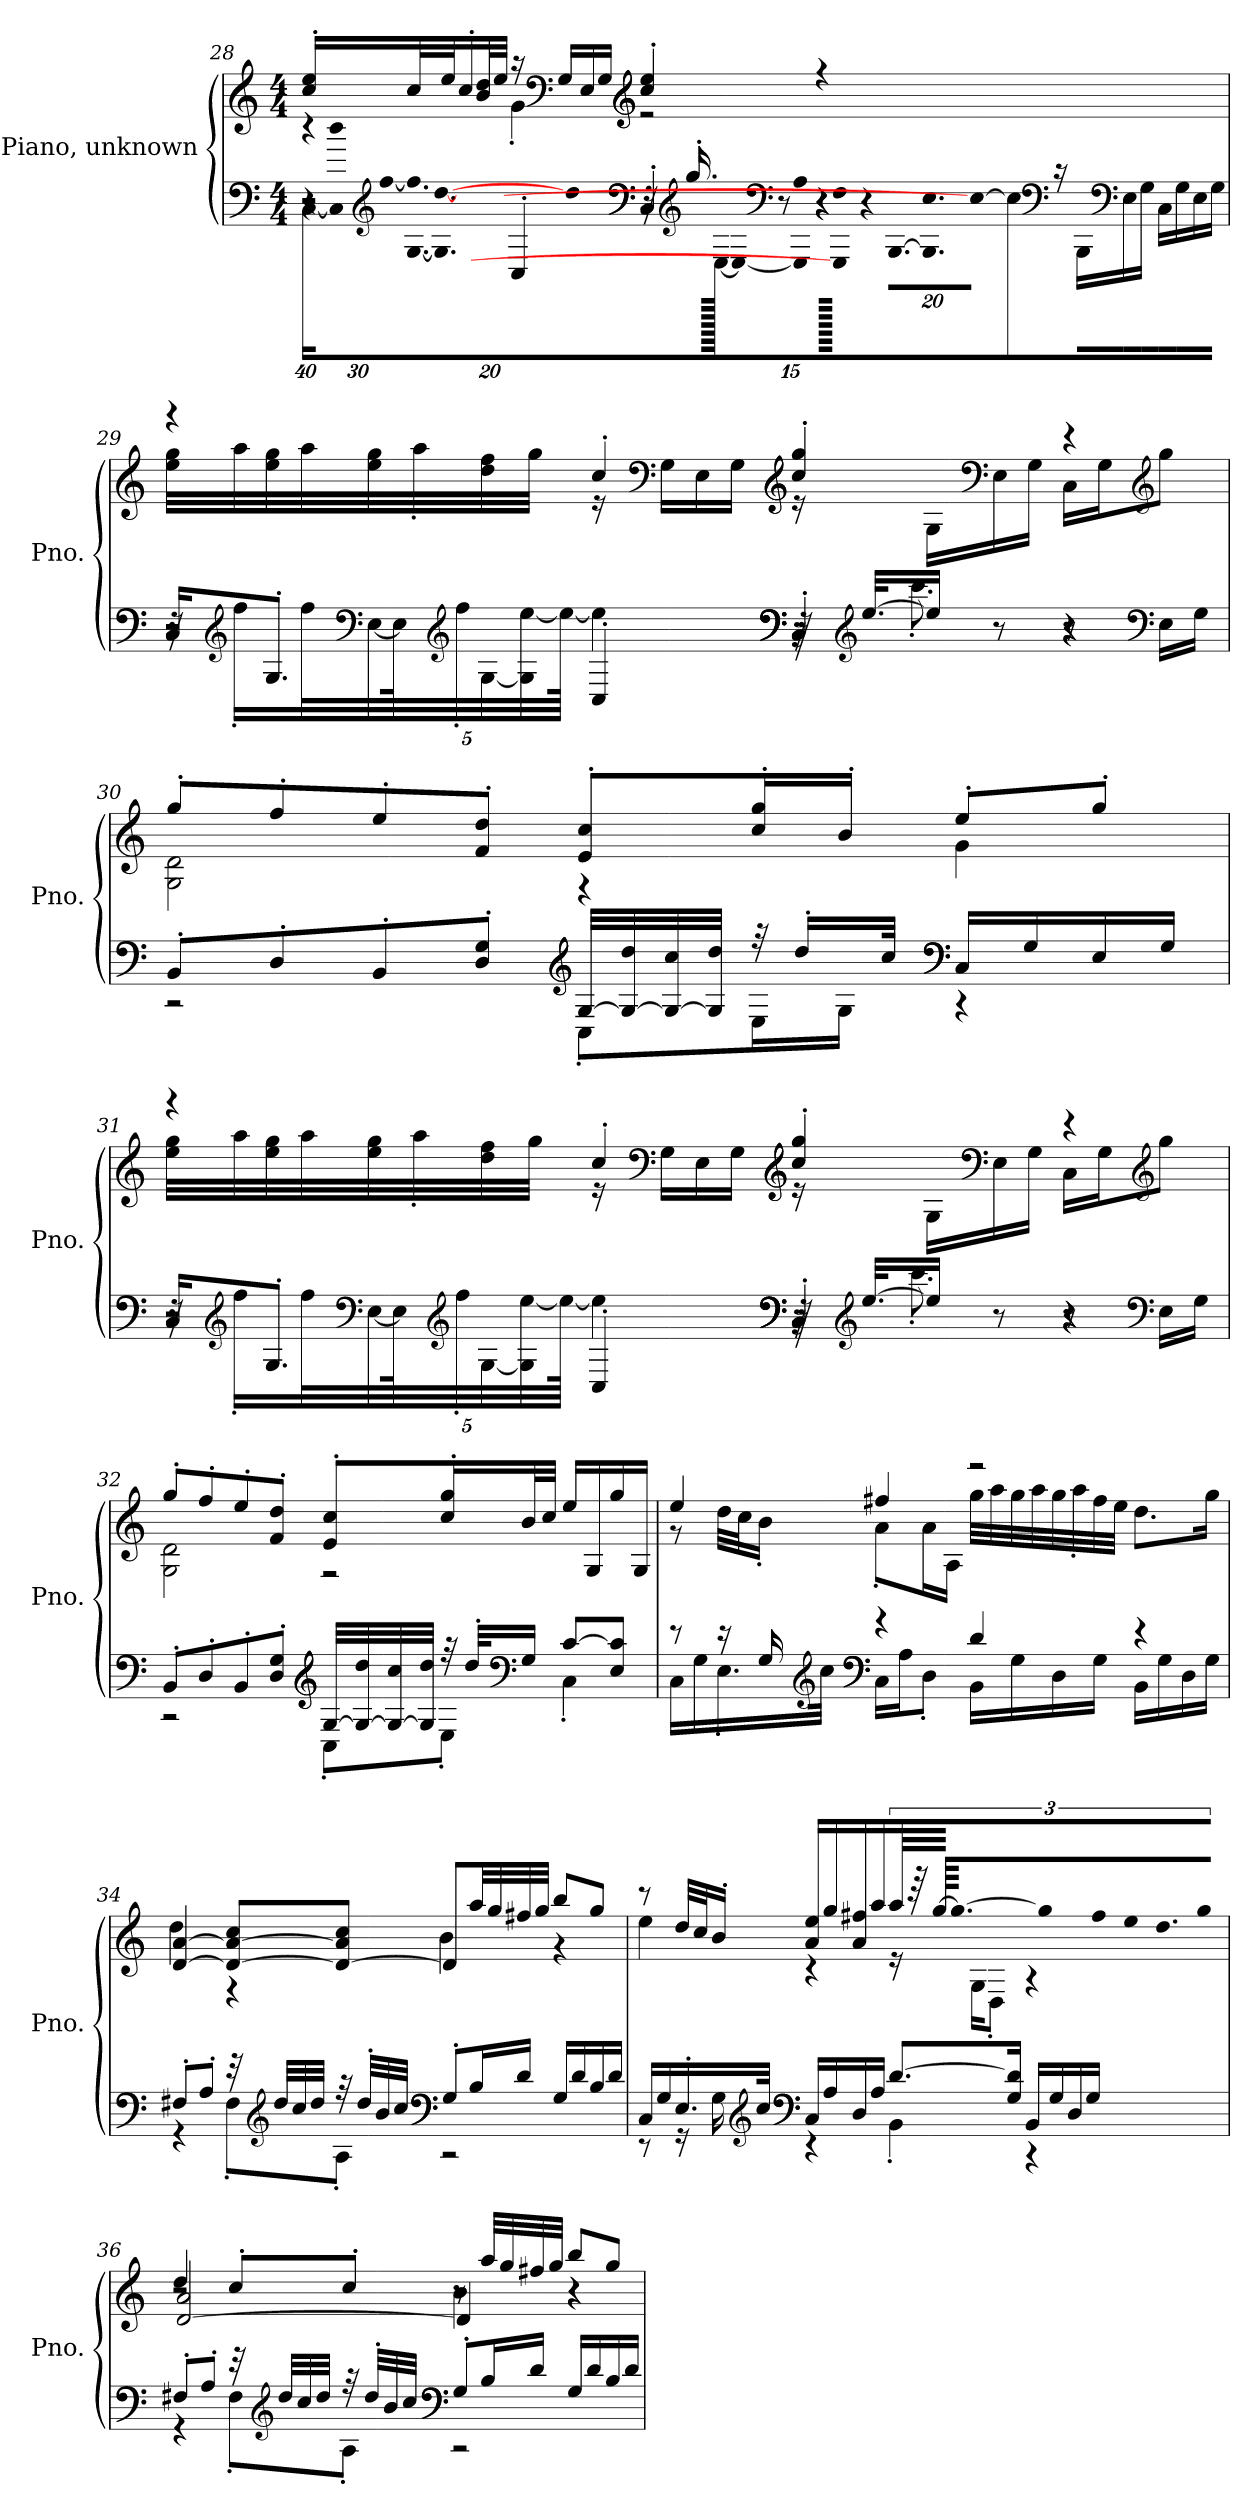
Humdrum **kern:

**kern	**kern
*part1	*part1
*staff2	*staff1
*I"Piano, unknown	*
*I'Pno.	*
!!LO:PB:g=z
*clefF4	*clefG2
*k[]	*k[]
*M4/4	*M4/4
=28	=28
*^	*
*	*Xbrackettup	*
!	!LO:N:vis=32	!
*	*^	*^
2r	[640%23C\LLL	4r	16cc/' 16ee/'LL	4r
!	!LO:N:vis=64	!	!	!
.	960%17C\] 960%17dd\L	.	.	.
*clefG2	*	*	*	*
!	!LO:N:vis=256	!	!	!
.	[1920%17ff\K	.	.	.
!	!LO:N:vis=64.	!	!	!
.	[640%17G\ 640%17ff\]	.	32cc/L	.
!	!LO:N:vis=64.	!	!	!
.	640%17G\] [640%17dd\	.	.	.
.	.	.	32ee/J	.
.	1920ryy	.	.	.
!	!LO:N:vis=256	!	!	!
.	1920%17dd\K]	.	.	.
.	[1920E\	.	16cc'/	.
.	640%11E\_	.	.	.
!	!LO:N:vis=64	!	!	!
.	960%17E\_ 960%17ff\	.	.	.
.	1920ryy	.	.	.
!	!LO:N:vis=64	!	!	!
.	960%17E\] 960%17dd\JJJJ	.	.	.
!	!LO:N:vis=128	!	!	!
.	1920%17r	.	.	.
!	!LO:N:vis=64.	!	!	!
.	[640%17G\LLLL	.	32b/ 32dd/L	.
!	!LO:N:vis=64.	!	!	!
.	640%17G\] [640%17cc\	.	.	.
.	.	.	32ee/JJJ	.
.	1920ryy	.	.	.
!	!LO:N:vis=256	!	!	!
.	1920%17cc\JJJJk_	.	.	.
.	4cc\]	4C'/	16r	4g'\
*	*	*	*clefF4	*
.	.	.	16G/LL	.
.	.	.	16E/	.
.	.	.	16G/JJ	.
*clefF4	*	*	*clefG2	*
32r	16r	4C'/	4cc/' 4ee/'	2r
*clefG2	*	*	*	*
16.gg'/	.	.	.	.
.	16G\LL	.	.	.
*clefF4	*	*	*	*
8r	16E\	.	.	.
.	16G\JJ	.	.	.
4r	16C\LL	4r	4r	.
.	16G\	.	.	.
.	16E\	.	.	.
.	16G\JJ	.	.	.
!!LO:LB:g=z	!!
=29	=29	=29	=29	=29
2r	32r	16C/KL	4r	32ee\ 32gg\LLL
*clefG2	*	*	*	*
.	16ff'\LL	.	.	32aa\
.	.	8.G'/J	.	32ee\ 32gg\
.	32ff\L	.	.	32aa\
*clefF4	*	*	*	*
.	[40E\	.	.	32ee\ 32gg\
.	80E\K]	.	.	.
.	.	.	.	32aa'\
*clefG2	*	*	*	*
.	40ff'\	.	.	.
.	[40G\	.	.	32dd\ 32ff\
.	40G\] [40ee\	.	.	.
.	.	.	.	32gg\JJJ
.	80ee\JJJk_	.	.	.
.	4ee\]	4C'/	4cc'/	16r
*	*	*	*clefF4	*
.	.	.	.	16G\LL
.	.	.	.	16E\
.	.	.	.	16G\JJ
*clefF4	*	*	*clefG2	*
64r	16r	4C'/	4cc/' 4gg/'	16r
*clefG2	*	*	*	*
[32.ee/KLL	.	.	.	.
16ee/JJ]	8.ccc'\	.	.	16G\LL
*	*	*	*clefF4	*
8r	.	.	.	16E\
.	.	.	.	16G\JJ
4r	8r	4r	4r	16C\LL
.	.	.	.	16G\J
*clefF4	*	*	*clefG2	*
.	16E\LL	.	.	8gg\J
.	16G\JJ	.	.	.
*	*v	*v	*	*
!!LO:LB:g=z	!!
=30	=30	=30	=30
8BB'/L	2r	8gg'/L	2G\ 2d\
8D'/	.	8ff'/	.
8BB'/	.	8ee'/	.
8D/' 8G/'J	.	8f/' 8dd/'J	.
*clefG2	*	*	*
[32G/LLL	8C'\L	8e/' 8cc/'L	4r
32G/_ 32dd/	.	.	.
32G/_ 32cc/	.	.	.
32G/] 32dd/JJJ	.	.	.
32r	16E\L	16cc/' 16gg/'L	.
16dd'/LL	.	.	.
.	16G\JJ	16b'/JJ	.
32cc/JJk	.	.	.
*clefF4	*	*	*
16C/LL	4r	8ee'/L	4g\
16G/	.	.	.
16E/	.	8gg'/J	.
16G/JJ	.	.	.
!!LO:LB:g=z	!!
=31	=31	=31	=31
*	*^	*	*
2r	32r	16C/KL	4r	32ee\ 32gg\LLL
*clefG2	*	*	*	*
.	16ff'\LL	.	.	32aa\
.	.	8.G'/J	.	32ee\ 32gg\
.	32ff\L	.	.	32aa\
*clefF4	*	*	*	*
.	[40E\	.	.	32ee\ 32gg\
.	80E\K]	.	.	.
.	.	.	.	32aa'\
*clefG2	*	*	*	*
.	40ff'\	.	.	.
.	[40G\	.	.	32dd\ 32ff\
.	40G\] [40ee\	.	.	.
.	.	.	.	32gg\JJJ
.	80ee\JJJk_	.	.	.
.	4ee\]	4C'/	4cc'/	16r
*	*	*	*clefF4	*
.	.	.	.	16G\LL
.	.	.	.	16E\
.	.	.	.	16G\JJ
*clefF4	*	*	*clefG2	*
64r	16r	4C'/	4cc/' 4gg/'	16r
*clefG2	*	*	*	*
[32.ee/KLL	.	.	.	.
16ee/JJ]	8.ccc'\	.	.	16G\LL
*	*	*	*clefF4	*
8r	.	.	.	16E\
.	.	.	.	16G\JJ
4r	8r	4r	4r	16C\LL
.	.	.	.	16G\J
*clefF4	*	*	*clefG2	*
.	16E\LL	.	.	8gg\J
.	16G\JJ	.	.	.
*	*v	*v	*	*
!!LO:LB:g=z	!!
=32	=32	=32	=32
8BB'/L	2r	8gg'/L	2G\ 2d\
8D'/	.	8ff'/	.
8BB'/	.	8ee'/	.
8D/' 8G/'J	.	8f/' 8dd/'J	.
*clefG2	*	*	*
[32G/LLL	8C'\L	8e/' 8cc/'L	2r
32G/_ 32dd/	.	.	.
32G/_ 32cc/	.	.	.
32G/] 32dd/JJJ	.	.	.
32r	8E'\J	16cc/' 16gg/'L	.
32dd'/KLL	.	.	.
*clefF4	*	*	*
16G/JJ	.	32b/L	.
.	.	32cc/JJJ	.
[8c/L	4C'\	16ee/LL	.
.	.	16G/	.
8E/ 8c/]J	.	16gg/	.
.	.	16G/JJ	.
=33	=33	=33	=33
8r	16C\LL	4ee/	8r
.	16G\	.	.
16r	16.E'\	.	32dd\LLL
.	.	.	32cc\J
16G/	.	.	16b'\JJ
*clefG2	*	*	*
.	32cc\JJk	.	.
*clefF4	*	*	*
4r	16C\LL	4ff#X/	8a'\L
.	16A\J	.	.
.	8D'\J	.	16a\L
.	.	.	16A\JJ
4d/	16BB\LL	2r	32gg\LLL
.	.	.	32aa\
.	16G\	.	32gg\
.	.	.	32aa\
.	16D\	.	32gg\
.	.	.	32aa'\
.	16G\JJ	.	32ff#\
.	.	.	32ee\JJJ
4r	16BB\LL	.	8.dd\L
.	16G\	.	.
.	16D\	.	.
.	16G\JJ	.	16gg\Jk
!!LO:LB:g=z	!!
=34	=34	=34	=34
8F#X'/L	4r	[4d/ [4a/	4dd\
8A'/J	.	.	.
32r	8F#'\L	8d/_ 8a/_ 8cc/L	4r
*clefG2	*	*	*
32dd/LLL	.	.	.
32cc/	.	.	.
32dd/JJJ	.	.	.
32r	8A'\J	8d/_ 8a/] 8cc/J	.
32dd'/LLL	.	.	.
32b/	.	.	.
32cc/JJJ	.	.	.
*clefF4	*	*	*
8G'/L	2r	8d/L]	4b\
16B/L	.	32aa/LL	.
.	.	32gg/	.
16d/JJ	.	32ff#X/	.
.	.	32gg/JJJ	.
16G/LL	.	8bb/L	4r
16d/	.	.	.
16B/	.	8gg/J	.
16d/JJ	.	.	.
!!LO:PB:g=z	!!
=35	=35	=35	=35
16C/LL	8r	8r	4ee\
16G/	.	.	.
16.E'/	16r	32dd/LLL	.
.	.	32cc/J	.
.	16G\	16b'/JJ	.
*clefG2	*	*	*
32cc/JJk	.	.	.
*clefF4	*	*	*
16C/LL	4r	16a/ 16ee/LL	4r
16A/	.	16gg/	.
16D/	.	16a/ 16ff#X/	.
16A/JJ	.	16aa/	.
[8.d/L	4BB'\	96aa/JJkk	16r
.	.	96r	.
.	.	[96gg/KKLL	.
.	.	16.gg/_	.
.	.	.	16G\KL
.	.	16gg/]	8D'\J
16G/ 16d/]Jk	.	32ff#/L	.
.	.	32ee/JJ	.
16BB/LL	4r	8.dd/	4r
16G/	.	.	.
16D/	.	.	.
16G/JJ	.	16gg/Jk	.
!!LO:LB:g=z
=36	=36	=36	=36
*	*	*	*^
8F#X'/L	4r	4dd/	2r	[2d/ 2a/
8A'/J	.	.	.	.
32r	8F#'\L	8cc'/L	.	.
*clefG2	*	*	*	*
32dd/LLL	.	.	.	.
32cc/	.	.	.	.
32dd/JJJ	.	.	.	.
32r	8A'\J	8cc'/J	.	.
32dd'/LLL	.	.	.	.
32b/	.	.	.	.
32cc/JJJ	.	.	.	.
*clefF4	*	*	*	*
8G'/L	2r	8r	4b\	4d/]
16B/L	.	32aa/LLL	.	.
.	.	32gg/	.	.
16d/JJ	.	32ff#X/	.	.
.	.	32gg/JJJ	.	.
16G/LL	.	8bb/L	4r	4r
16d/	.	.	.	.
16B/	.	8gg/J	.	.
16d/JJ	.	.	.	.
*v	*v	*	*	*
*	*v	*v	*v
=	=
*-	*-
